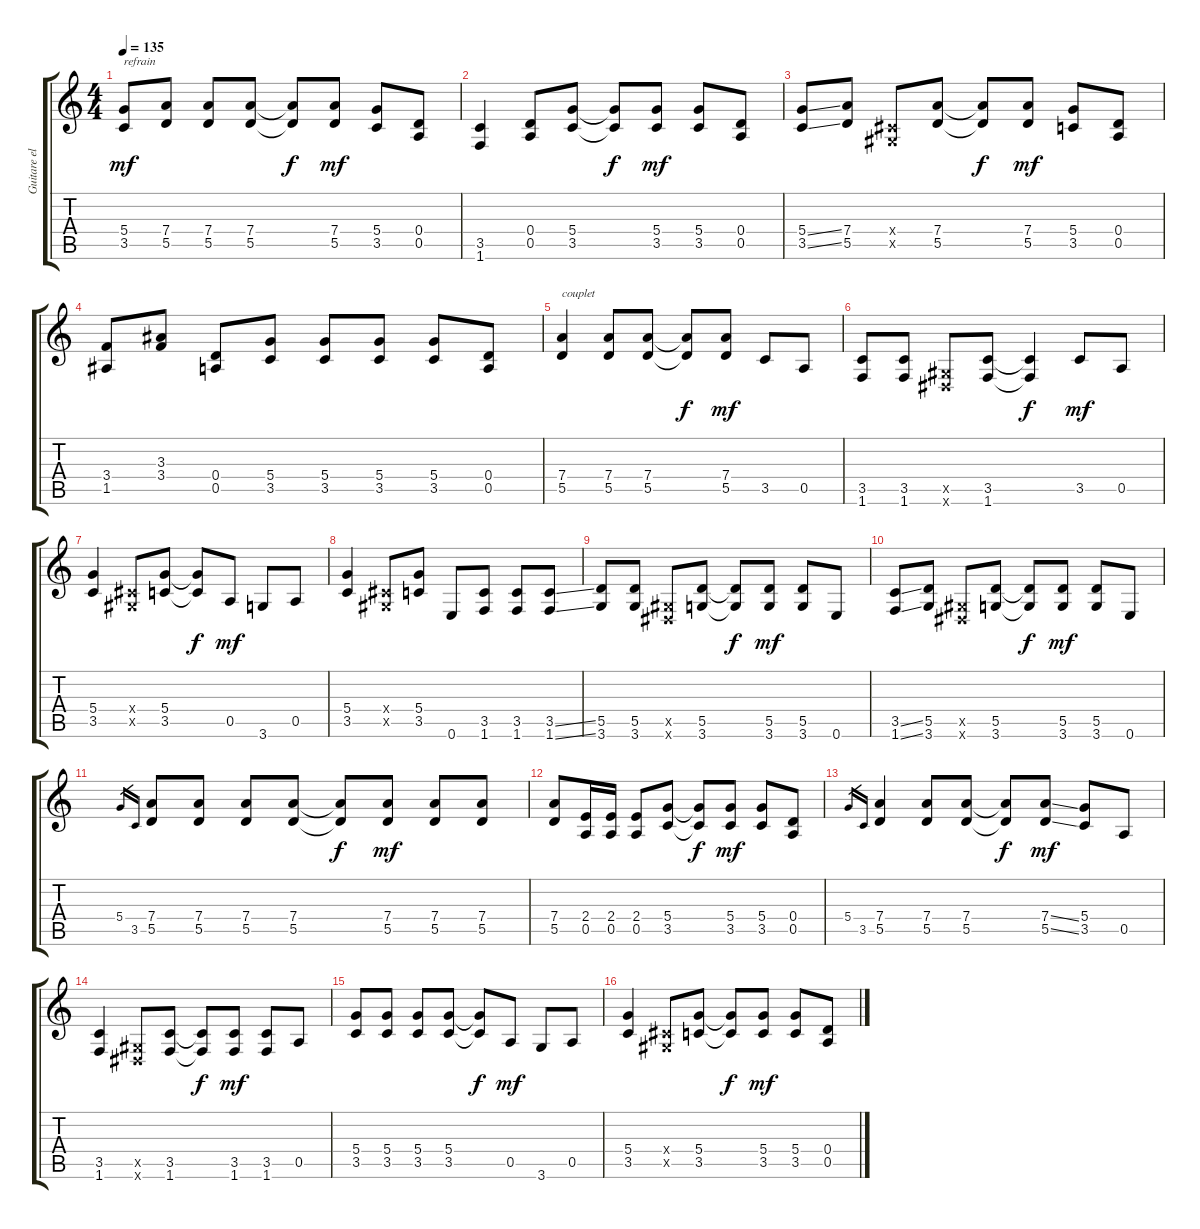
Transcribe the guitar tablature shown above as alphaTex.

\track ("Guitare elec 2" "Guitare el") {instrument electricguitarclean}
\staff {score tabs}
\tuning (E4 B3 G3 D3 A2 E2) {hide}
\ts (4 4)
\tempo 135
\clef g2
\ks c
(5.4 3.5).8{txt "refrain" dy mf} (7.4 5.5).8 (7.4 5.5).8 (7.4 5.5).8 (7.4{t} 5.5{t}).8{dy f} (7.4 5.5).8{dy mf} (5.4 3.5).8 (0.4 0.5).8 |
(3.5 1.6).4 (0.4 0.5).8 (5.4 3.5).8 (5.4{t} 3.5{t}).8{dy f} (5.4 3.5).8{dy mf} (5.4 3.5).8 (0.4 0.5).8 |
(5.4{ss} 3.5{ss}).8 (7.4 5.5).8 (-1.4{x} -1.5{x}).8 (7.4 5.5).8 (7.4{t} 5.5{t}).8{dy f} (7.4 5.5).8{dy mf} (5.4 3.5).8 (0.4 0.5).8 |
(3.4 1.5).8 (3.3 3.4).8 (0.4 0.5).8 (5.4 3.5).8 (5.4 3.5).8 (5.4 3.5).8 (5.4 3.5).8 (0.4 0.5).8 |
(7.4 5.5).4{txt "couplet"} (7.4 5.5).8 (7.4 5.5).8 (7.4{t} 5.5{t}).8{dy f} (7.4 5.5).8{dy mf} 3.5.8 0.5.8 |
(3.5 1.6).8 (3.5 1.6).8 (-1.5{x} -1.6{x}).8 (3.5 1.6).8 (3.5{t} 1.6{t}).4{dy f} 3.5.8{dy mf} 0.5.8 |
(5.4 3.5).4 (-1.4{x} -1.5{x}).8 (5.4 3.5).8 (5.4{t} 3.5{t}).8{dy f} 0.5.8{dy mf} 3.6.8 0.5.8 |
(5.4 3.5).4 (-1.4{x} -1.5{x}).8 (5.4 3.5).8 0.6.8 (3.5 1.6).8 (3.5 1.6).8 (3.5{ss} 1.6{ss}).8 |
(5.5 3.6).8 (5.5 3.6).8 (-1.5{x} -1.6{x}).8 (5.5 3.6).8 (5.5{t} 3.6{t}).8{dy f} (5.5 3.6).8{dy mf} (5.5 3.6).8 0.6.8 |
(3.5{ss} 1.6{ss}).8 (5.5 3.6).8 (-1.5{x} -1.6{x}).8 (5.5 3.6).8 (5.5{t} 3.6{t}).8{dy f} (5.5 3.6).8{dy mf} (5.5 3.6).8 0.6.8 |
5.4.16{gr} 3.5.16{gr} (7.4 5.5).8 (7.4 5.5).8 (7.4 5.5).8 (7.4 5.5).8 (7.4{t} 5.5{t}).8{dy f} (7.4 5.5).8{dy mf} (7.4 5.5).8 (7.4 5.5).8 |
(7.4 5.5).8 (2.4 0.5).16 (2.4 0.5).16 (2.4 0.5).8 (5.4 3.5).8 (5.4{t} 3.5{t}).8{dy f} (5.4 3.5).8{dy mf} (5.4 3.5).8 (0.4 0.5).8 |
5.4.16{gr} 3.5.16{gr} (7.4 5.5).4 (7.4 5.5).8 (7.4 5.5).8 (7.4{t} 5.5{t}).8{dy f} (7.4{ss} 5.5{ss}).8{dy mf} (5.4 3.5).8 0.5.8 |
(3.5 1.6).4 (-1.5{x} -1.6{x}).8 (3.5 1.6).8 (3.5{t} 1.6{t}).8{dy f} (3.5 1.6).8{dy mf} (3.5 1.6).8 0.5.8 |
(5.4 3.5).8 (5.4 3.5).8 (5.4 3.5).8 (5.4 3.5).8 (5.4{t} 3.5{t}).8{dy f} 0.5.8{dy mf} 3.6.8 0.5.8 |
(5.4 3.5).4 (-1.4{x} -1.5{x}).8 (5.4 3.5).8 (5.4{t} 3.5{t}).8{dy f} (5.4 3.5).8{dy mf} (5.4 3.5).8 (0.4 0.5).8
